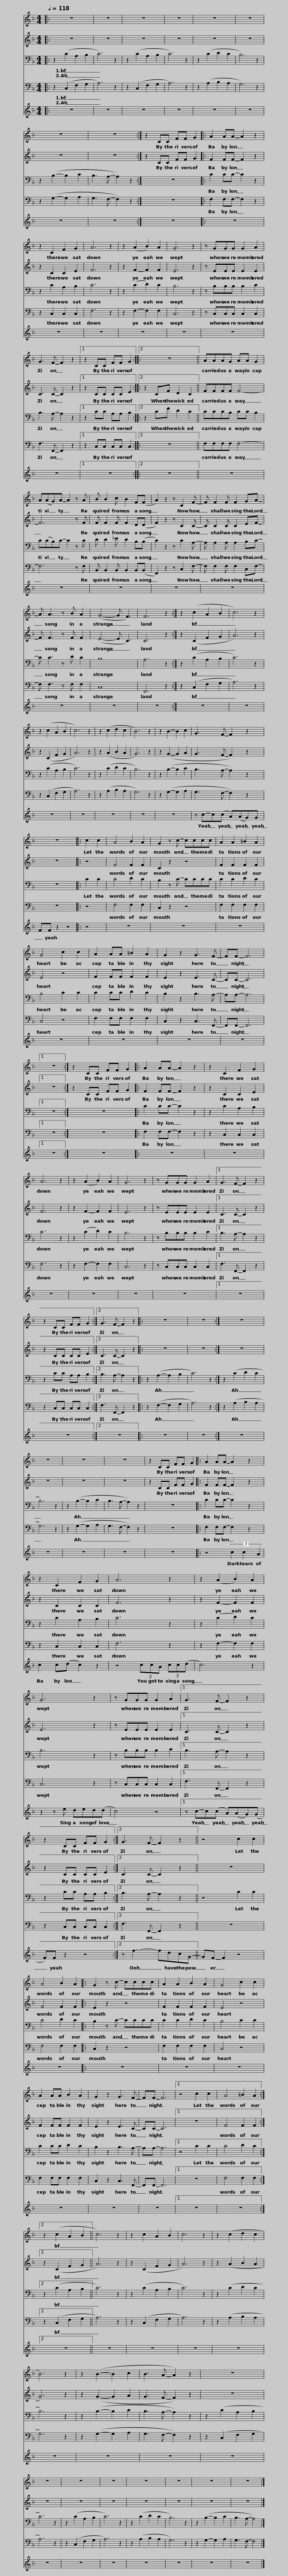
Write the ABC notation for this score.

X:1
%%score 1 2 3 4 5
L:1/8
Q:1/4=118
M:4/4
I:linebreak $
K:F
V:1 treble
V:2 treble
V:3 bass
V:4 bass
V:5 treble
V:1
|: z8 | z8 | z8 | z8 | z8 | %5
 z8 | z8 | z8 :| z2 CC FF G2 |:$ A2 AA- A2 z2 | %10
 z2 C2 F2 G2 | A6 z2 | z2 (A2 B2) A2 | G6 z2 | z GGG G2 A2 | %15
 G3 F- F2 z2 |1$ z2 CC FF G2 ::2 z8 || AAAG AA G2 | A(AG)A- A2 z A |$ %20
 B B2 c B2 F(F | A2) z2 z C2 F- | F F2 F F2 GA- | A A3 z B A2 | (G4- G F3) |$ %25
 F6 z2 :| z2 (c2 A2 B2 | c6) z2 | z2 (c2 A2 B2 | c6) z2 | %30
 z2 (c2 d2 c2 | B6) z2 | z2 B2- B2 c2 | G3 F- F2 z2 | z8 |:$ %35
 c2 c2 | A4 B2 A2 | G2 z c- cccc | A2 A2 =B2 A2 | G4 c2 c2 | %40
 A2 AA =B2 A2 |$ G2 z2 G3 F- | FF- F6 |1 z8 :| z2 CC FF G2 |: %45
 A2 AA- A2 z2 | z2 C2 F2 G2 | A6 z2 | z2 (A2 B2) A2 |$ G6 z2 | %50
 z GGG G2 A2 |1 G3 F- F2 z2 | z2 CC FF G2 :|2 G3 F- F2 z2 |: z8 | %55
 z8 :| z8 |$ z8 | z8 | z8 | %60
 z2 CC FF G2 |: A2 AA- A2 z2 | z2 C2 F2 G2 | A6 z2 |$ z2 (A2 B2) A2 | %65
 G6 z2 | z GGG G2 A2 |1 G3 F- F2 z2 |$ z2 CC FF G2 :|2 G3 F- F2 z2 || %70
 z4 c2 c2 | A4 B2 A2 |: G2 z c- cccc |$ A2 A2 B2 A2 | G4 c2 c2 | %75
 A2 AA B2 A2 | G2 z2 G3 F- | FF- F6 |1 z4 c2 c2 |$ A4 =B2 A2 :|2 %80
 z2 (c2 A2 B2 || c6) z2 | z2 c2 A2 B2 | c6 z2 | z2 (c2 d2 c2 | %85
 B6) z2 | z2 (B2- B2 c2 | B3 A- A2) z2 | z8 | z8 | %90
 z8 |$ z8 | z8 | z8 | z8 | %95
 z8 |] %96
V:2
|: z8 | z8 | z8 | z8 | z8 | %5
 z8 | z8 | z8 :| z2 CC FF G2 |:$ F2 FF- F2 z2 | %10
 z2 C2 C2 E2 | F6 z2 | z2 F2- F2 F2 | E6 z2 | z EEE E2 E2 | %15
 C3 C- C2 z2 |1$ z2 CC CC E2 ::2 z2 CF D2 C2 || FFFF F4- | F6 z F |$ %20
 F F2 F F2 D(D | F2) z2 z C2 C- | C C2 C C2 EF- | F F3 z F F2 | (E4- E C3) |$ %25
 C6 z2 :| z2 (C2 F2 G2 | A6) z2 | z2 (C2 F2 G2 | A6) z2 | %30
 z2 (A2 B2 A2 | G6) z2 | z2 (G2- G2 A2 | G3 F- F2) z2 | z8 |:$ %35
 z4 | F4 F2 F2 | C2 z2 z4 | F2 F2 F2 F2 | E4 z4 | %40
 F2 FF F2 F2 |$ E2 z2 E3 C- | CC- C6 |1 z8 :| z2 CC FF G2 |: %45
 F2 FF- F2 z2 | z2 C2 C2 E2 | F6 z2 | z2 F2- F2 F2 |$ E6 z2 | %50
 z EEE E2 E2 |1 C3 C- C2 z2 | z2 CC CC E2 :|2 C3 C- C2 z2 |: z8 | %55
 z8 :| z8 |$ z8 | z8 | z8 | %60
 z2 CC FF G2 |: F2 FF- F2 z2 | z2 C2 C2 C2 | F6 z2 |$ z2 F2- F2 F2 | %65
 E6 z2 | z EEE E2 E2 |1 C3 C- C2 z2 |$ z2 CC CC E2 :|2 C3 C- C2 z2 || %70
 z8 | F4 F2 F2 |: E2 z2 z4 |$ F2 F2 F2 F2 | E4 z4 | %75
 F2 FF F2 F2 | E2 z2 E3 C- | CC- C6 |1 z8 |$ F4 F2 F2 :|2 %80
 z2 (C2 F2 G2 || A6) z2 | z2 (C2 F2 G2 | A6) z2 | z2 (A2 B2 A2 | %85
 G6) z2 | z2 (G2- G2 A2 | G3 F- F2) z2 | z8 | z8 | %90
 z8 |$ z8 | z8 | z8 | z8 | %95
 z8 |] %96
V:3
|: z2 (C2 A,2 B,2 | C6) z2 | z2 (C2 A,2 B,2 | C6) z2 | z2 (C2 D2 C2 | %5
 B,6) z2 | z2 (B,2- B,2 C2 | B,3 A,- A,2) z2 :| z8 |:$ C2 CC- C2 z2 | %10
 z2 C2 A,2 B,2 | C6 z2 | z2 (C2 D2) C2 | B,6 z2 | z B,B,B, B,2 C2 | %15
 B,3 A,- A,2 z2 |1$ z2 CC A,A, B,2 ::2 z2 CF D2 C2 || CCCB, CC B,2 | C(CB,)C- C2 z C |$ %20
 D D2 _E D2 B,(B, | C2) z2 z C2 A,- | A, A,2 A, A,2 B,C- | C C3 z D C2 | B,8 |$ %25
 A,6 z2 :| z2 (C2 A,2 B,2 | C6) z2 | z2 (C2 A,2 B,2 | C6) z2 | %30
 z2 (C2 D2 C2 | B,6) z2 | z2 (B,2- B,2 C2 | B,3 A,- A,2) z2 | z8 |:$ %35
 C2 C2 | C4 D2 C2 | B,2 z C- CCCC | C2 C2 D2 C2 | B,4 C2 C2 | %40
 C2 CC D2 C2 |$ B,2 z2 B,3 A,- | A,A,- A,6 |1 z8 :| z8 |: %45
 C2 CC- C2 z2 | z2 C2 A,2 B,2 | C6 z2 | z2 (C2 D2) C2 |$ B,6 z2 | %50
 z B,B,B, B,2 C2 |1 B,3 A,- A,2 z2 | z2 CC A,A, B,2 :|2 B,3 A,- A,2 z2 |: z2 (A,2- A,2 B,2 | %55
 C6) z2 :| z2 (C2 D2 C2 |$ B,6) z2 | z2 (B,2- B,2 C2 | B,3 A,- A,2) z2 | %60
 z8 |: C2 CC- C2 z2 | z2 C2 A,2 B,2 | C6 z2 |$ z2 (C2 D2) C2 | %65
 B,6 z2 | z B,B,B, B,2 C2 |1 B,3 A,- A,2 z2 |$ z2 CC A,A, B,2 :|2 B,3 A,- A,2 z2 || %70
 z4 C2 C2 | C4 D2 C2 |: B,2 z C- CCCC |$ C2 C2 D2 C2 | B,4 C2 C2 | %75
 C2 CC D2 C2 | B,2 z2 B,3 A,- | A,A,- A,6 |1 z4 C2 C2 |$ C4 D2 C2 :|2 %80
 z2 (C2 A,2 B,2 || C6) z2 | z2 (C2 A,2 B,2 | C6) z2 | z2 (C2 D2 C2 | %85
 B,6) z2 | z2 (B,2- B,2 C2 | B,3 A,- A,2) z2 | z2 (C2 A,2 B,2 | C6) z2 | %90
 z2 (C2 A,2 B,2 |$ C6) z2 | z2 (C2 D2 C2 | B,6) z2 | z2 (B,2- B,2 C2 | %95
 B,3 A,- A,4) |] %96
V:4
|: z2 (C,2 F,2 G,2 | A,6) z2 | z2 (C,2 F,2 G,2 | A,6) z2 | z2 (A,2 B,2 A,2 | %5
 G,6) z2 | z2 (G,2- G,2 A,2 | G,3 F,- F,2) z2 :| z8 |:$[K:F] F,2 F,F,- F,2 z2 | %10
 z2 C,2 C,2 C,2 | F,6 z2 | z2 F,2- F,2 F,2 | C,6 z2 | z C,C,C, C,2 C,2 | %15
 F,3 F,,- F,,2 z2 |1$ z2 C,C, C,C, C,2 ::2 z8 || F,F,F,F, F,4- | F,6 z F, |$ %20
 B,, B,,2 B,, B,,2 B,,(B,, | F,,2) z2 z C,2 F,- | F, F,2 F, F,2 C,F,- | F, F,3 z F, F,2 | C,8 |$ %25
 F,,6 z2 :| z2 (C,2 F,2 G,2 | A,6) z2 | z2 (C,2 F,2 G,2 | A,6) z2 | %30
 z2 (A,2 B,2 A,2 | G,6) z2 | z2 (G,2- G,2 A,2 | G,3 F,- F,2) z2 | z8 |:$ %35
 z4 | F,4 F,2 F,2 | C,2 z2 z4 | F,2 F,2 F,2 F,2 | C,4 z4 | %40
 F,2 F,F, F,2 F,2 |$ C,2 z2 C,3 F,,- | F,,F,,- F,,6 |1 z8 :| z8 |: %45
 F,2 F,F,- F,2 z2 | z2 C,2 C,2 C,2 | F,6 z2 | z2 F,2- F,2 F,2 |$ C,6 z2 | %50
 z C,C,C, C,2 C,2 |1 F,3 F,,- F,,2 z2 | z2 C,C, C,C, C,2 :|2 F,3 F,,- F,,2 z2 |: z2 (F,2- F,2 G,2 | %55
 A,6) z2 :| z2 (A,2 B,2 A,2 |$ G,6) z2 | z2 (G,2- G,2 A,2 | G,3 F,- F,2) z2 | %60
 z8 |: F,2 F,F,- F,2 z2 | z2 C,2 C,2 C,2 | F,6 z2 |$ z2 F,2- F,2 F,2 | %65
 C,6 z2 | z C,C,C, C,2 C,2 |1 F,3 F,,- F,,2 z2 |$ z2 C,C, C,C, C,2 :|2 F,3 F,,- F,,2 z2 || %70
 z8 | F,4 F,2 F,2 |: C,2 z2 z4 |$ F,2 F,2 F,2 F,2 | C,4 z4 | %75
 F,2 F,F, F,2 F,2 | C,2 z2 C,3 F,,- | F,,F,,- F,,6 |1 z8 |$ F,4 F,2 F,2 :|2 %80
 z2 (C,2 F,2 G,2 || A,6) z2 | z2 (C,2 F,2 G,2 | A,6) z2 | z2 (A,2 B,2 A,2 | %85
 G,6) z2 | z2 (G,2- G,2 A,2 | G,3 F,- F,2) z2 | z2 (C,2 F,2 G,2 | A,6) z2 | %90
 z2 (C,2 F,2 G,2 |$ A,6) z2 | z2 (A,2 B,2 A,2 | G,6) z2 | z2 G,2- G,2 A,2 | %95
 G,3 F,- F,4 |] %96
V:5
|: z8 | z8 | z8 | z8 | z8 | %5
 z8 | z8 | z8 :| z8 |:$ z8 | %10
 z8 | z8 | z8 | z8 | z8 | %15
 z8 |1$ z8 ::2 z8 || z8 | z8 |$ %20
 z8 | z8 | z8 | z8 | z8 |$ %25
 z8 :| z8 | z8 | z8 | z8 | %30
 z8 | z8 | z8 | z c-c(c A)(AG)G | FF z2 z4 |:$ %35
 z4 | z8 | z8 | z8 | z8 | %40
 z8 |$ z8 | z8 |1 z8 :| z8 |: %45
 z8 | z8 | z8 | z8 |$ z8 | %50
 z8 |1 z8 | z8 :|2 z8 |: z8 | %55
 z8 :| z8 |$ z8 | z8 | z8 | %60
 z8 |: z4 (3c2 c2 A2 | c2 c(d c2) z2 | z4 (3ccA (3cc(d |$ c6) z2 | %65
 z2 z e ded(d | c4) z4 |1 z c-c(c A)(AG)(G |$ F)F z2 z4 :|2 z f3- fdcG- || %70
 GF- F2 z4 | z8 |: z8 |$ z8 | z8 | %75
 z8 | z8 | z8 |1 z8 |$ z8 :|2 %80
 z8 || z8 | z8 | z8 | z8 | %85
 z8 | z8 | z8 | z8 | z8 | %90
 z8 |$ z8 | z8 | z8 | z8 | %95
 z8 |] %96
